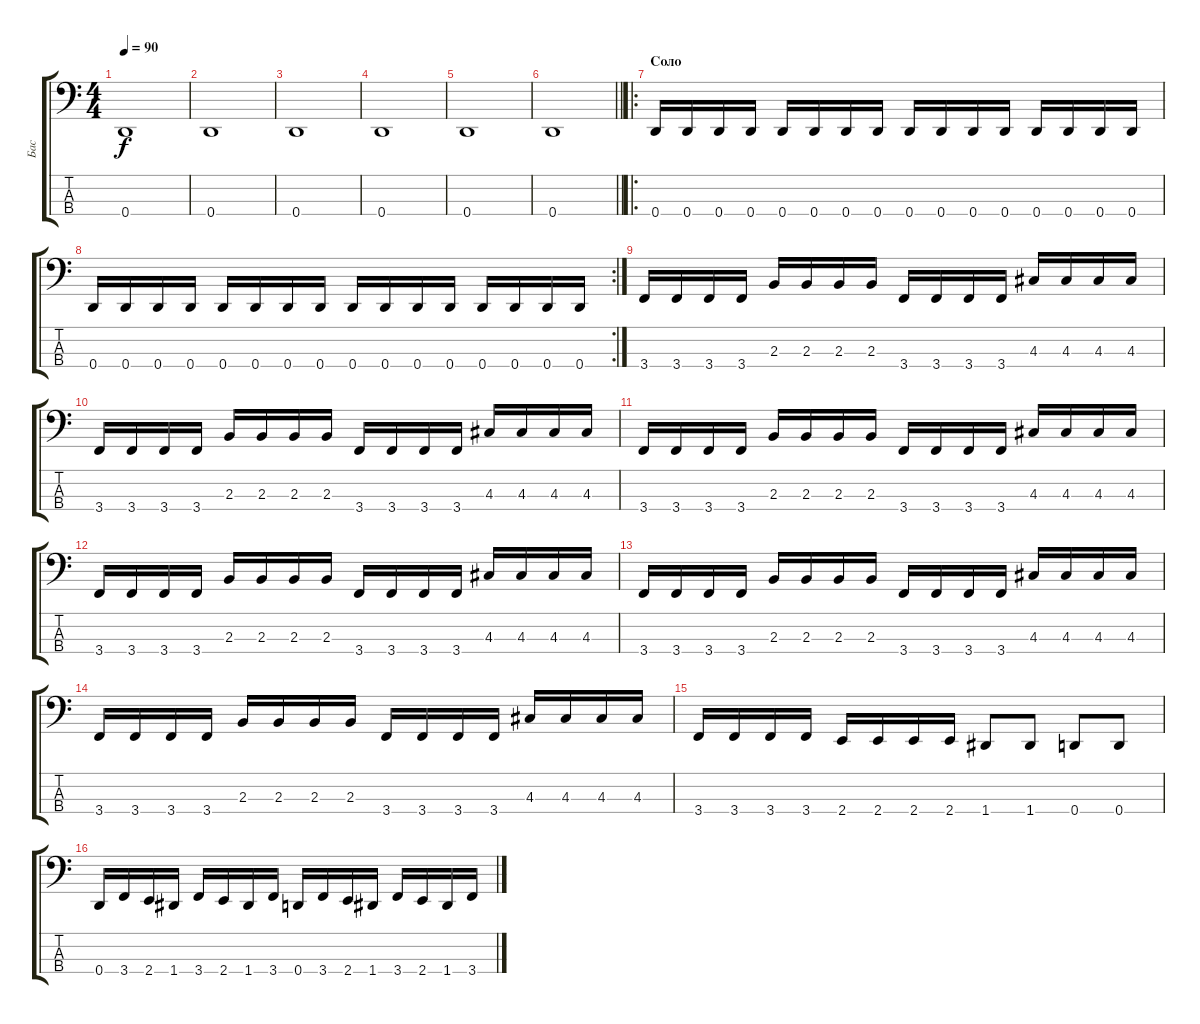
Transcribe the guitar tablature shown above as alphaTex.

\track ("Бас" "Бас") {instrument electricbasspick}
\staff {score tabs}
\tuning (G2 D2 A1 D1) {hide}
\ts (4 4)
\tempo 90
\clef f4
\ks c
0.4.1{dy f} |
0.4.1 |
0.4.1 |
0.4.1 |
0.4.1 |
\barLineRight lightlight
0.4.1 |
\ro
\section ("" "Соло")
0.4.16 0.4.16 0.4.16 0.4.16 0.4.16 0.4.16 0.4.16 0.4.16 0.4.16 0.4.16 0.4.16 0.4.16 0.4.16 0.4.16 0.4.16 0.4.16 |
\rc 2
0.4.16 0.4.16 0.4.16 0.4.16 0.4.16 0.4.16 0.4.16 0.4.16 0.4.16 0.4.16 0.4.16 0.4.16 0.4.16 0.4.16 0.4.16 0.4.16 |
3.4.16 3.4.16 3.4.16 3.4.16 2.3.16 2.3.16 2.3.16 2.3.16 3.4.16 3.4.16 3.4.16 3.4.16 4.3.16 4.3.16 4.3.16 4.3.16 |
3.4.16 3.4.16 3.4.16 3.4.16 2.3.16 2.3.16 2.3.16 2.3.16 3.4.16 3.4.16 3.4.16 3.4.16 4.3.16 4.3.16 4.3.16 4.3.16 |
3.4.16 3.4.16 3.4.16 3.4.16 2.3.16 2.3.16 2.3.16 2.3.16 3.4.16 3.4.16 3.4.16 3.4.16 4.3.16 4.3.16 4.3.16 4.3.16 |
3.4.16 3.4.16 3.4.16 3.4.16 2.3.16 2.3.16 2.3.16 2.3.16 3.4.16 3.4.16 3.4.16 3.4.16 4.3.16 4.3.16 4.3.16 4.3.16 |
3.4.16 3.4.16 3.4.16 3.4.16 2.3.16 2.3.16 2.3.16 2.3.16 3.4.16 3.4.16 3.4.16 3.4.16 4.3.16 4.3.16 4.3.16 4.3.16 |
3.4.16 3.4.16 3.4.16 3.4.16 2.3.16 2.3.16 2.3.16 2.3.16 3.4.16 3.4.16 3.4.16 3.4.16 4.3.16 4.3.16 4.3.16 4.3.16 |
3.4.16 3.4.16 3.4.16 3.4.16 2.4.16 2.4.16 2.4.16 2.4.16 1.4.8 1.4.8 0.4.8 0.4.8 |
0.4.16 3.4.16 2.4.16 1.4.16 3.4.16 2.4.16 1.4.16 3.4.16 0.4.16 3.4.16 2.4.16 1.4.16 3.4.16 2.4.16 1.4.16 3.4.16
